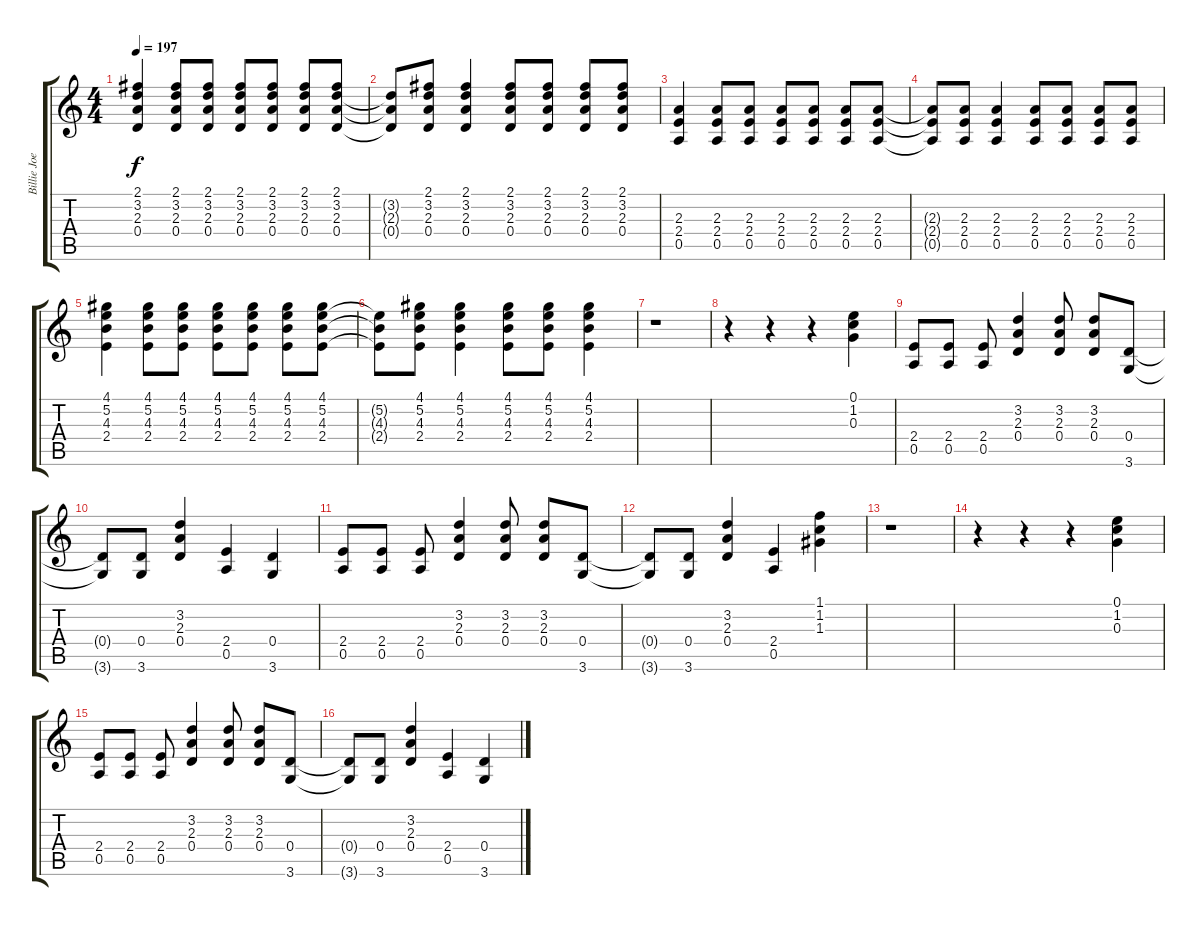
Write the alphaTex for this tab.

\track ("Billie Joe (Guitar 1)" "Billie Joe") {instrument overdrivenguitar}
\staff {score tabs}
\tuning (E4 B3 G3 D3 A2 E2) {hide}
\ts (4 4)
\tempo 197
\clef g2
\ks c
(2.1 3.2 2.3 0.4).4{dy f} (2.1 3.2 2.3 0.4).8 (2.1 3.2 2.3 0.4).8 (2.1 3.2 2.3 0.4).8 (2.1 3.2 2.3 0.4).8 (2.1 3.2 2.3 0.4).8 (2.1 3.2 2.3 0.4).8 |
(3.2{t} 2.3{t} 0.4{t}).8 (2.1 3.2 2.3 0.4).8 (2.1 3.2 2.3 0.4).4 (2.1 3.2 2.3 0.4).8 (2.1 3.2 2.3 0.4).8 (2.1 3.2 2.3 0.4).8 (2.1 3.2 2.3 0.4).8 |
(2.3 2.4 0.5).4 (2.3 2.4 0.5).8 (2.3 2.4 0.5).8 (2.3 2.4 0.5).8 (2.3 2.4 0.5).8 (2.3 2.4 0.5).8 (2.3 2.4 0.5).8 |
(2.3{t} 2.4{t} 0.5{t}).8 (2.3 2.4 0.5).8 (2.3 2.4 0.5).4 (2.3 2.4 0.5).8 (2.3 2.4 0.5).8 (2.3 2.4 0.5).8 (2.3 2.4 0.5).8 |
(4.1 5.2 4.3 2.4).4 (4.1 5.2 4.3 2.4).8 (4.1 5.2 4.3 2.4).8 (4.1 5.2 4.3 2.4).8 (4.1 5.2 4.3 2.4).8 (4.1 5.2 4.3 2.4).8 (4.1 5.2 4.3 2.4).8 |
(5.2{t} 4.3{t} 2.4{t}).8 (4.1 5.2 4.3 2.4).8 (4.1 5.2 4.3 2.4).4 (4.1 5.2 4.3 2.4).8 (4.1 5.2 4.3 2.4).8 (4.1 5.2 4.3 2.4).4 |
r.1 |
r.4 r.4 r.4 (0.1 1.2 0.3).4 |
(2.4 0.5).8 (2.4 0.5).8 (2.4 0.5).8 (3.2 2.3 0.4).4 (3.2 2.3 0.4).8 (3.2 2.3 0.4).8 (0.4 3.6).8 |
(0.4{t} 3.6{t}).8 (0.4 3.6).8 (3.2 2.3 0.4).4 (2.4 0.5).4 (0.4 3.6).4 |
(2.4 0.5).8 (2.4 0.5).8 (2.4 0.5).8 (3.2 2.3 0.4).4 (3.2 2.3 0.4).8 (3.2 2.3 0.4).8 (0.4 3.6).8 |
(0.4{t} 3.6{t}).8 (0.4 3.6).8 (3.2 2.3 0.4).4 (2.4 0.5).4 (1.1 1.2 1.3).4 |
r.1 |
r.4 r.4 r.4 (0.1 1.2 0.3).4 |
(2.4 0.5).8 (2.4 0.5).8 (2.4 0.5).8 (3.2 2.3 0.4).4 (3.2 2.3 0.4).8 (3.2 2.3 0.4).8 (0.4 3.6).8 |
(0.4{t} 3.6{t}).8 (0.4 3.6).8 (3.2 2.3 0.4).4 (2.4 0.5).4 (0.4 3.6).4
